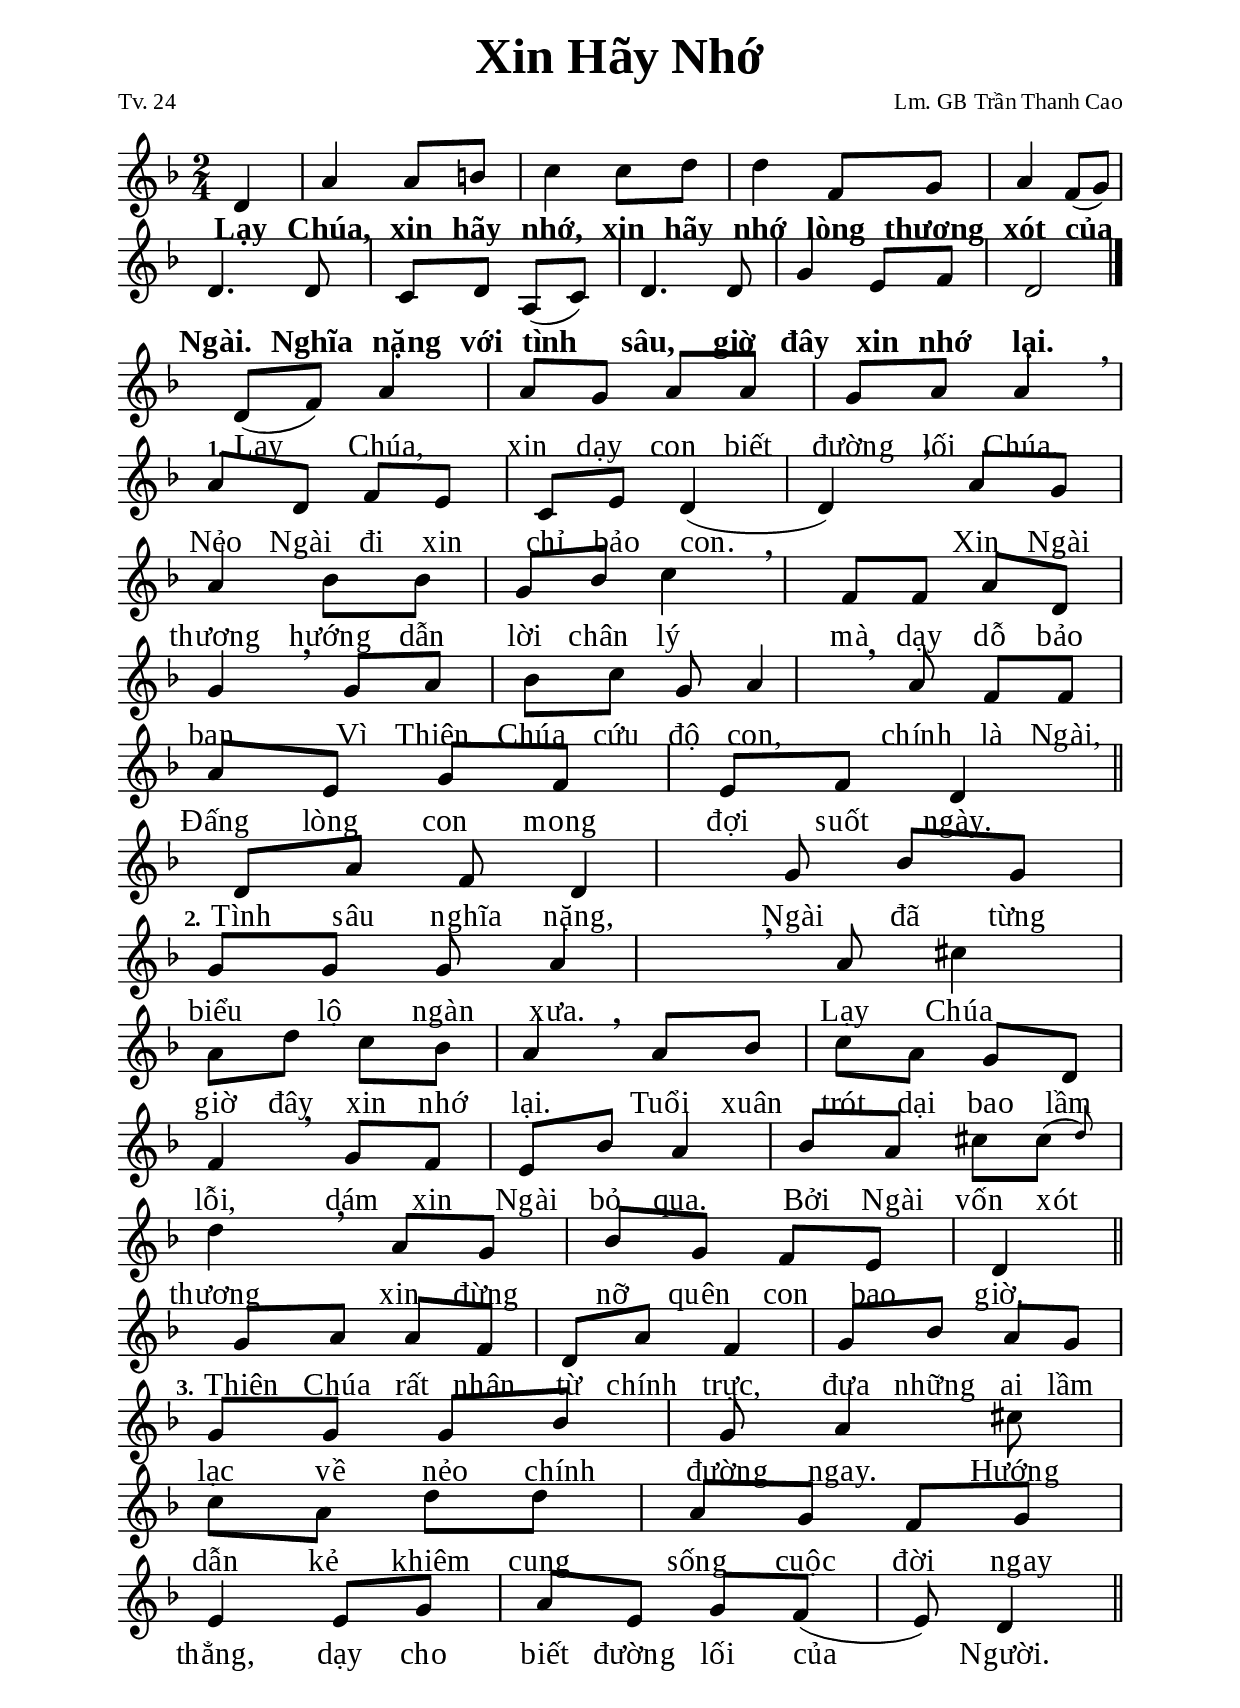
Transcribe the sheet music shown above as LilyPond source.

% Cài đặt chung
\version "2.20.0"
\include "english.ly"

\header {
  title = \markup { \fontsize #3 "Xin Hãy Nhớ" }
  poet = "Tv. 24"
  composer = "Lm. GB Trần Thanh Cao"
  arranger = " "
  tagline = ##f
}

\paper {
  #(set-paper-size "a4")
  top-margin = 10\mm
  bottom-margin = 10\mm
  left-margin = 20\mm
  right-margin = 20\mm
  indent = #0
  #(define fonts
    (make-pango-font-tree
      "Liberation Serif"
      "Liberation Serif"
      "Liberation Serif"
      (/ 20 20)))
  page-count = #1
}

% Nhạc điệp khúc
nhacDiepKhuc= \relative c' {
  \partial 4 d4 |
  a' a8 b! |
  c4 c8 d |
  d4 f,8 g |
  a4 f8 (g) |
  d4. d8 |
  c d a (c) |
  d4. d8 |
  g4 e8 f |
  d2 \bar "|."
}

% Nhạc phiên khúc
nhacPhienKhucMot = \relative c' {
  d8 (f) a4 a8 g a a g a a4 \breathe
  a8 d, f e c e d4 (d) \breathe
  a'8 g a4 bf8 bf g bf c4 \breathe
  f,8 f a d, g4 \breathe
  g8 a bf c g a4 \breathe
  a8 f f a e g f e f d4 \bar "||"
}

nhacPhienKhucHai = \relative c' {
  d8 a' f d4 g8  bf g g g g a4 \breathe
  a8 cs4 a8 d c bf a4 \breathe
  a8 bf c a g d f4 \breathe
  g8 f e bf' a4 bf8 a cs \afterGrace cs8 (d) d4 \breathe
  a8 g bf g f e d4 \bar "||"
}

nhacPhienKhucBa = \relative c'' {
  g8 a a f d a' f4
  g8 bf a g g g g bf g a4
  cs8 c a d d a g f g e4
  e8 g a e g f (e) d4 \bar "||"
}

% Lời điệp khúc
loiDiepKhuc = \lyricmode {
  Lạy Chúa, xin hãy nhớ, xin hãy nhớ lòng thương xót của Ngài.
  Nghĩa nặng với tình sâu, giờ đây xin nhớ lại.
}

% Lời phiên khúc
loiPhienKhucMot = \lyricmode {
  \set stanza = #"1."
  Lạy Chúa, xin dạy con biết đường lối Chúa.
  Nẻo Ngài đi xin chỉ bảo con.
  Xin Ngài thương hướng dẫn lời chân lý  mà dạy dỗ bảo ban.
  Vì Thiên Chúa cứu độ con, chính là Ngài,
  Đấng lòng con mong đợi suốt ngày.
}

loiPhienKhucHai = \lyricmode {
  \set stanza = #"2."
  Tình sâu nghĩa nặng, Ngài đã từng biểu lộ ngàn xưa.
  Lạy Chúa giờ đây xin nhớ lại.
  Tuổi xuân trót dại bao lầm lỗi,
  dám xin Ngài bỏ qua.
  Bởi Ngài vốn xót thương xin đừng nỡ quên con bao giờ.
}

loiPhienKhucBa = \lyricmode {
  \set stanza = #"3."
  Thiên Chúa rất nhân từ chính trực,
  đưa những ai lầm lạc về nẻo chính đường ngay.
  Hướng dẫn kẻ khiêm cung sống cuộc đời ngay thẳng,
  dạy cho biết đường lối của Người.
}


% Dàn trang
\score {
  \new ChoirStaff <<
    \new Staff = diepKhuc \with {
        \consists "Merge_rests_engraver"
        \magnifyStaff #(magstep +1)
      }
      <<
      \new Voice = beSop {
        \key f \major \time 2/4 \nhacDiepKhuc
      }
    >>
    \new Lyrics \lyricsto beSop \loiDiepKhuc
  >>
  \layout {
    \override Lyrics.LyricText.font-series = #'bold
    \override Lyrics.LyricText.font-size = #+3
    \override Lyrics.LyricSpace.minimum-distance = #1.8
    \override Score.BarNumber.break-visibility = ##(#f #f #f)
    \override Score.SpacingSpanner.uniform-stretching = ##t
  }
}

\score {
  \new ChoirStaff <<
    \new Staff = phienKhuc \with {
        \magnifyStaff #(magstep +1)
      }
      <<
      \new Voice = beSop {
        \key f \major \time 2/4 \nhacPhienKhucMot
      }
    >>
    \new Lyrics \lyricsto beSop \loiPhienKhucMot
  >>
  \layout {
    \override Staff.TimeSignature.transparent = ##t
    \override Lyrics.LyricText.font-size = #+3
    \override Lyrics.LyricSpace.minimum-distance = #2.6
    \override Score.BarNumber.break-visibility = ##(#f #f #f)
    \override Score.SpacingSpanner.uniform-stretching = ##t
    \set Score.barAlways = ##t
    \set Score.defaultBarType = ""
  } 
}

\score {
  \new ChoirStaff <<
    \new Staff = phienKhuc \with {
        \magnifyStaff #(magstep +1)
      }
      <<
      \new Voice = beSop {
        \key f \major \time 2/4 \nhacPhienKhucHai
      }
    >>
    \new Lyrics \lyricsto beSop \loiPhienKhucHai
  >>
  \layout {
    \override Staff.TimeSignature.transparent = ##t
    \override Lyrics.LyricText.font-size = #+3
    \override Lyrics.LyricSpace.minimum-distance = #3.0
    \override Score.BarNumber.break-visibility = ##(#f #f #f)
    \override Score.SpacingSpanner.uniform-stretching = ##t
    \set Score.barAlways = ##t
    \set Score.defaultBarType = ""
  } 
}

\score {
  \new ChoirStaff <<
    \new Staff = phienKhuc \with {
        \magnifyStaff #(magstep +1)
      }
      <<
      \new Voice = beSop {
        \key f \major \time 2/4 \nhacPhienKhucBa
      }
    >>
    \new Lyrics \lyricsto beSop \loiPhienKhucBa
  >>
  \layout {
    \override Staff.TimeSignature.transparent = ##t
    \override Lyrics.LyricText.font-size = #+3
    \override Lyrics.LyricSpace.minimum-distance = #2.3
    \override Score.BarNumber.break-visibility = ##(#f #f #f)
    \override Score.SpacingSpanner.uniform-stretching = ##t
    \set Score.barAlways = ##t
    \set Score.defaultBarType = ""
  } 
}
